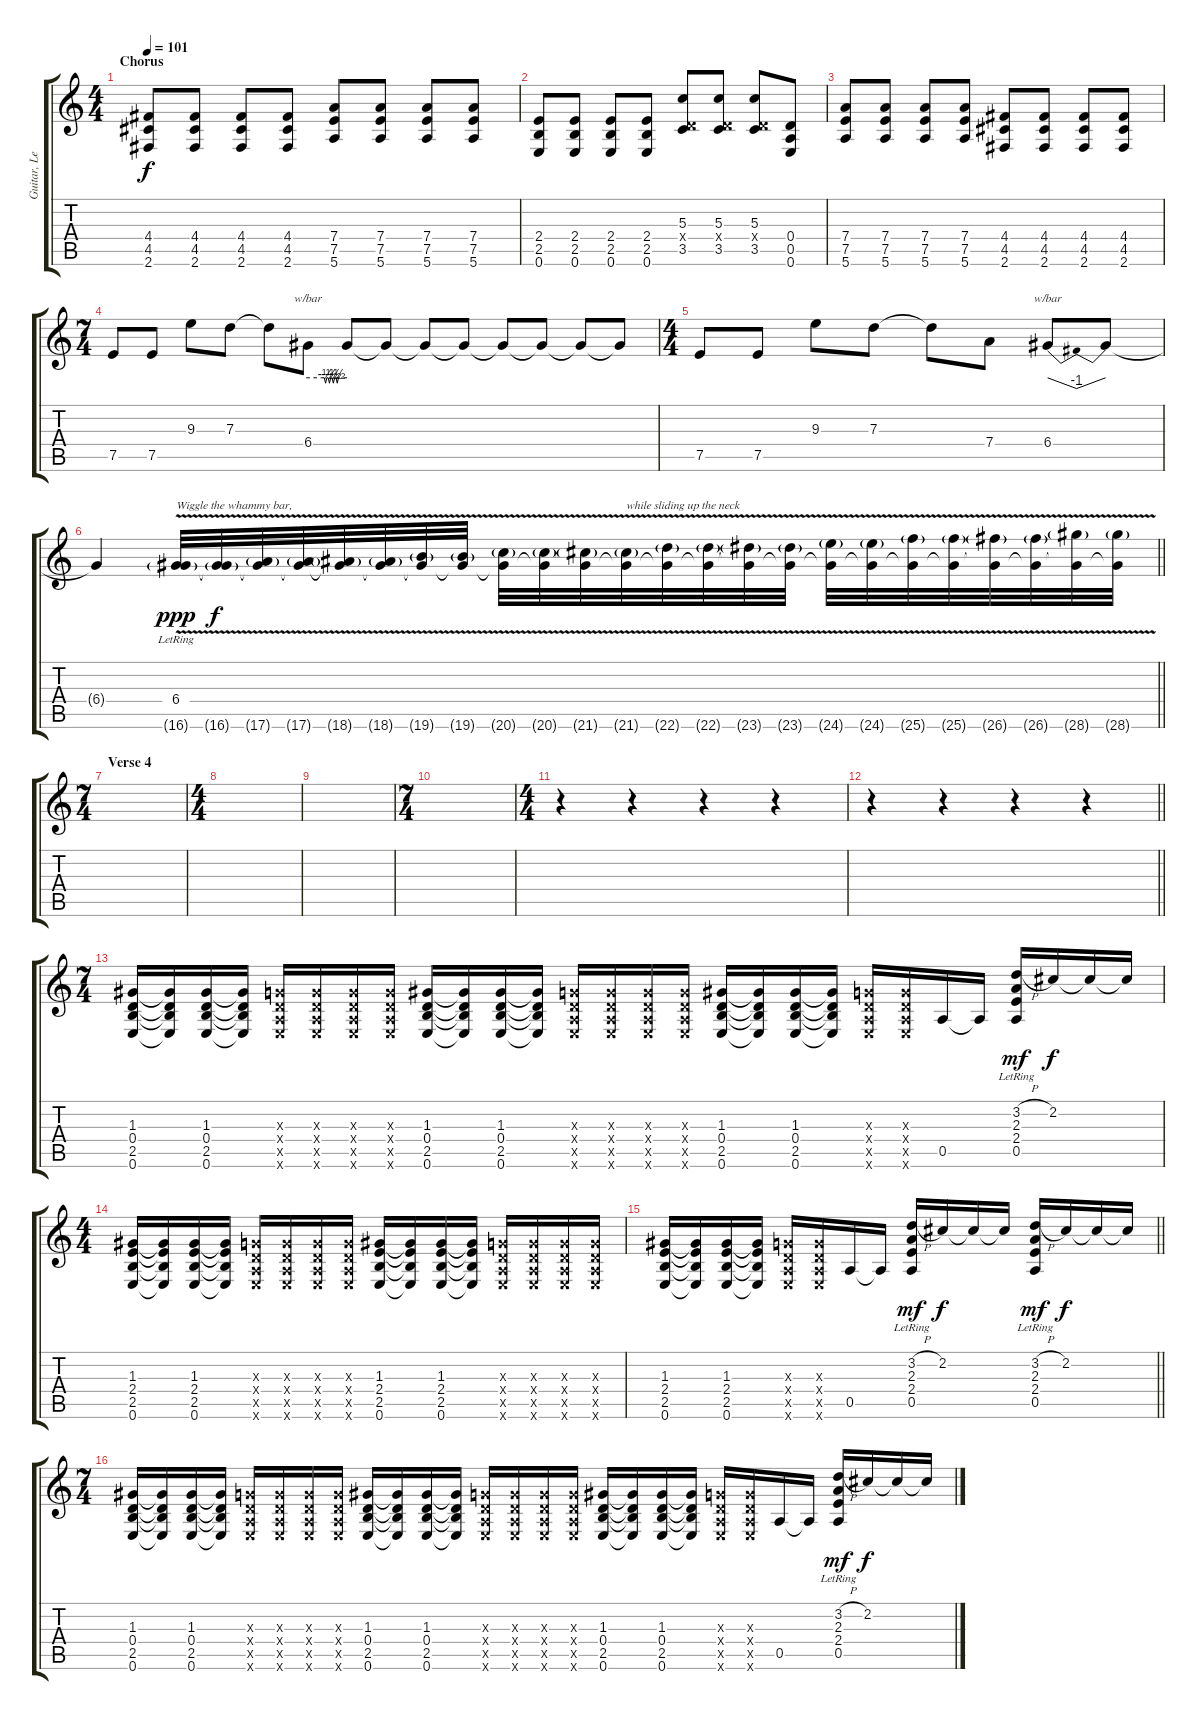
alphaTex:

\track ("Guitar, Lead" "Guitar, Le") {instrument overdrivenguitar}
\staff {score tabs}
\tuning (E4 B3 G3 D3 A2 E2) {hide}
\ts (4 4)
\section ("" "Chorus")
\tempo 101
\clef g2
\ks c
(4.4 4.5 2.6).8{dy f} (4.4 4.5 2.6).8 (4.4 4.5 2.6).8 (4.4 4.5 2.6).8 (7.4 7.5 5.6).8 (7.4 7.5 5.6).8 (7.4 7.5 5.6).8 (7.4 7.5 5.6).8 |
(2.4 2.5 0.6).8 (2.4 2.5 0.6).8 (2.4 2.5 0.6).8 (2.4 2.5 0.6).8 (5.3 0.4{x} 3.5).8 (5.3 0.4{x} 3.5).8 (5.3 0.4{x} 3.5).8 (0.4 0.5 0.6).8 |
(7.4 7.5 5.6).8 (7.4 7.5 5.6).8 (7.4 7.5 5.6).8 (7.4 7.5 5.6).8 (4.4 4.5 2.6).8 (4.4 4.5 2.6).8 (4.4 4.5 2.6).8 (4.4 4.5 2.6).8 |
\ts (7 4)
7.5.8 7.5.8 9.3.8 7.3.8 7.3{t}.8 6.4.8{tbe (custom default 0 0 25 0 27 -2 29 0 31 0 33 -2 35 0 37 0 39 -2 41 0 43 0 45 -2 47 0 60 0)} 6.4{t}.8 6.4{t}.8 6.4{t}.8 6.4{t}.8 6.4{t}.8 6.4{t}.8 6.4{t}.8 6.4{t}.8 |
\ts (4 4)
7.5.8 7.5.8 9.3.8 7.3.8 7.3{t}.8 7.4.8 6.4.8{tbe (dip default 0 0 30 -4 60 0)} 6.4{t}.8 |
\barLineRight lightlight
6.4{t}.4 (6.4{v lr} 16.6{v g}).32{txt "Wiggle the whammy bar, " dy ppp} (6.4{v t} 16.6{v g}).32{dy f} (6.4{v t} 17.6{v g}).32 (6.4{v t} 17.6{v g}).32 (6.4{v t} 18.6{v g}).32 (6.4{v t} 18.6{v g}).32 (6.4{v t} 19.6{v g}).32 (6.4{v t} 19.6{v g}).32 (6.4{v t} 20.6{v g}).32 (6.4{v t} 20.6{v g}).32 (6.4{v t} 21.6{v g}).32 (6.4{v t} 21.6{v g}).32{txt "while sliding up the neck"} (6.4{v t} 22.6{v g}).32 (6.4{v t} 22.6{v g}).32 (6.4{v t} 23.6{v g}).32 (6.4{v t} 23.6{v g}).32 (6.4{v t} 24.6{v g}).32 (6.4{v t} 24.6{v g}).32 (6.4{v t} 25.6{v g}).32 (6.4{v t} 25.6{v g}).32 (6.4{v t} 26.6{v g}).32 (6.4{v t} 26.6{v g}).32 (6.4{v t} 28.6{v g}).32 (6.4{v t} 28.6{v g}).32 |
\ts (7 4)
\section ("" "Verse 4")
|
\ts (4 4)
|
|
\ts (7 4)
|
\ts (4 4)
r.4 r.4 r.4 r.4 |
\barLineRight lightlight
r.4 r.4 r.4 r.4 |
\ts (7 4)
(1.3 0.4 2.5 0.6).16 (1.3{t} 0.4{t} 2.5{t} 0.6{t}).16 (1.3 0.4 2.5 0.6).16 (1.3{t} 0.4{t} 2.5{t} 0.6{t}).16 (0.3{x} 0.4{x} 0.5{x} 0.6{x}).16 (0.3{x} 0.4{x} 0.5{x} 0.6{x}).16 (0.3{x} 0.4{x} 0.5{x} 0.6{x}).16 (0.3{x} 0.4{x} 0.5{x} 0.6{x}).16 (1.3 0.4 2.5 0.6).16 (1.3{t} 0.4{t} 2.5{t} 0.6{t}).16 (1.3 0.4 2.5 0.6).16 (1.3{t} 0.4{t} 2.5{t} 0.6{t}).16 (0.3{x} 0.4{x} 0.5{x} 0.6{x}).16 (0.3{x} 0.4{x} 0.5{x} 0.6{x}).16 (0.3{x} 0.4{x} 0.5{x} 0.6{x}).16 (0.3{x} 0.4{x} 0.5{x} 0.6{x}).16 (1.3 0.4 2.5 0.6).16 (1.3{t} 0.4{t} 2.5{t} 0.6{t}).16 (1.3 0.4 2.5 0.6).16 (1.3{t} 0.4{t} 2.5{t} 0.6{t}).16 (0.3{x} 0.4{x} 0.5{x} 0.6{x}).16 (0.3{x} 0.4{x} 0.5{x} 0.6{x}).16 0.5.16 0.5{t}.16 (3.2{h} 2.3{lr} 2.4{lr} 0.5{lr}).16{dy mf} 2.2.16{dy f} 2.2{t}.16 2.2{t}.16 |
\ts (4 4)
(1.3 2.4 2.5 0.6).16 (1.3{t} 2.4{t} 2.5{t} 0.6{t}).16 (1.3 2.4 2.5 0.6).16 (1.3{t} 2.4{t} 2.5{t} 0.6{t}).16 (0.3{x} 0.4{x} 0.5{x} 0.6{x}).16 (0.3{x} 0.4{x} 0.5{x} 0.6{x}).16 (0.3{x} 0.4{x} 0.5{x} 0.6{x}).16 (0.3{x} 0.4{x} 0.5{x} 0.6{x}).16 (1.3 2.4 2.5 0.6).16 (1.3{t} 2.4{t} 2.5{t} 0.6{t}).16 (1.3 2.4 2.5 0.6).16 (1.3{t} 2.4{t} 2.5{t} 0.6{t}).16 (0.3{x} 0.4{x} 0.5{x} 0.6{x}).16 (0.3{x} 0.4{x} 0.5{x} 0.6{x}).16 (0.3{x} 0.4{x} 0.5{x} 0.6{x}).16 (0.3{x} 0.4{x} 0.5{x} 0.6{x}).16 |
\barLineRight lightlight
(1.3 2.4 2.5 0.6).16 (1.3{t} 2.4{t} 2.5{t} 0.6{t}).16 (1.3 2.4 2.5 0.6).16 (1.3{t} 2.4{t} 2.5{t} 0.6{t}).16 (0.3{x} 0.4{x} 0.5{x} 0.6{x}).16 (0.3{x} 0.4{x} 0.5{x} 0.6{x}).16 0.5.16 0.5{t}.16 (3.2{h} 2.3{lr} 2.4{lr} 0.5{lr}).16{dy mf} 2.2.16{dy f} 2.2{t}.16 2.2{t}.16 (3.2{h} 2.3{lr} 2.4{lr} 0.5{lr}).16{dy mf} 2.2.16{dy f} 2.2{t}.16 2.2{t}.16 |
\ts (7 4)
(1.3 0.4 2.5 0.6).16 (1.3{t} 0.4{t} 2.5{t} 0.6{t}).16 (1.3 0.4 2.5 0.6).16 (1.3{t} 0.4{t} 2.5{t} 0.6{t}).16 (0.3{x} 0.4{x} 0.5{x} 0.6{x}).16 (0.3{x} 0.4{x} 0.5{x} 0.6{x}).16 (0.3{x} 0.4{x} 0.5{x} 0.6{x}).16 (0.3{x} 0.4{x} 0.5{x} 0.6{x}).16 (1.3 0.4 2.5 0.6).16 (1.3{t} 0.4{t} 2.5{t} 0.6{t}).16 (1.3 0.4 2.5 0.6).16 (1.3{t} 0.4{t} 2.5{t} 0.6{t}).16 (0.3{x} 0.4{x} 0.5{x} 0.6{x}).16 (0.3{x} 0.4{x} 0.5{x} 0.6{x}).16 (0.3{x} 0.4{x} 0.5{x} 0.6{x}).16 (0.3{x} 0.4{x} 0.5{x} 0.6{x}).16 (1.3 0.4 2.5 0.6).16 (1.3{t} 0.4{t} 2.5{t} 0.6{t}).16 (1.3 0.4 2.5 0.6).16 (1.3{t} 0.4{t} 2.5{t} 0.6{t}).16 (0.3{x} 0.4{x} 0.5{x} 0.6{x}).16 (0.3{x} 0.4{x} 0.5{x} 0.6{x}).16 0.5.16 0.5{t}.16 (3.2{h} 2.3{lr} 2.4{lr} 0.5{lr}).16{dy mf} 2.2.16{dy f} 2.2{t}.16 2.2{t}.16
